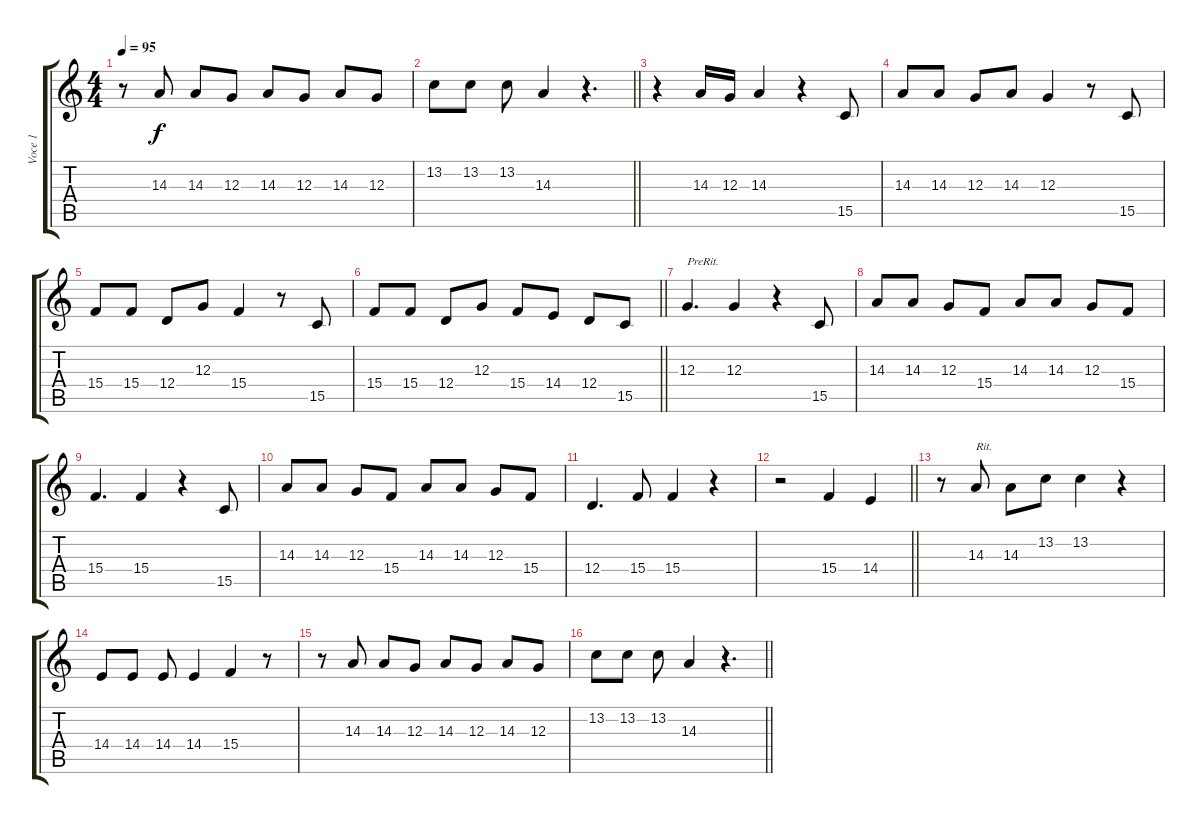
\track ("Voce 1" "Voce 1") {instrument lead1square}
\staff {score tabs}
\tuning (E4 B3 G3 D3 A2 E2) {hide}
\ts (4 4)
\tempo 95
\clef g2
\ks c
r.8{dy f} 14.3.8 14.3.8 12.3.8 14.3.8 12.3.8 14.3.8 12.3.8 |
\barLineRight lightlight
13.2.8 13.2.8 13.2.8 14.3.4 r.4{d} |
r.4 14.3.16 12.3.16 14.3.4 r.4 15.5.8 |
14.3.8 14.3.8 12.3.8 14.3.8 12.3.4 r.8 15.5.8 |
15.4.8 15.4.8 12.4.8 12.3.8 15.4.4 r.8 15.5.8 |
\barLineRight lightlight
15.4.8 15.4.8 12.4.8 12.3.8 15.4.8 14.4.8 12.4.8 15.5.8 |
12.3.4{d txt "PreRit."} 12.3.4 r.4 15.5.8 |
14.3.8 14.3.8 12.3.8 15.4.8 14.3.8 14.3.8 12.3.8 15.4.8 |
15.4.4{d} 15.4.4 r.4 15.5.8 |
14.3.8 14.3.8 12.3.8 15.4.8 14.3.8 14.3.8 12.3.8 15.4.8 |
12.4.4{d} 15.4.8 15.4.4 r.4 |
\barLineRight lightlight
r.2 15.4.4 14.4.4 |
r.8 14.3.8{txt "Rit."} 14.3.8 13.2.8 13.2.4 r.4 |
14.4.8 14.4.8 14.4.8 14.4.4 15.4.4 r.8 |
r.8 14.3.8 14.3.8 12.3.8 14.3.8 12.3.8 14.3.8 12.3.8 |
\barLineRight lightlight
13.2.8 13.2.8 13.2.8 14.3.4 r.4{d}
